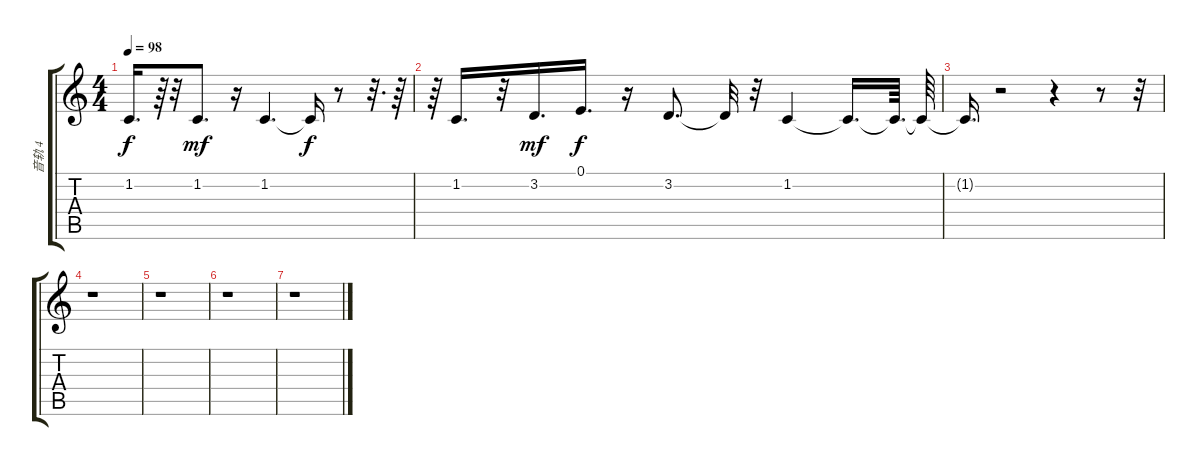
\track ("音轨 4" "音轨 4") {instrument tenorsax}
\staff {score tabs}
\tuning (E4 B3 G3 D3 A2 E2) {hide}
\ts (4 4)
\tempo 98
\clef g2
\ks c
1.2{t}.16{d dy f} r.64 r.32 1.2.8{d dy mf} r.16 1.2.4{d} 1.2{t}.16{dy f} r.8 r.32{d} r.64 |
r.64 1.2.16{d} r.32 3.2.16{d dy mf} 0.1.16{d dy f} r.16 3.2.8{d} 3.2{t}.32 r.32 1.2.4 1.2{t}.16{d} 1.2{t}.64{d} 1.2{t}.64 |
1.2{t}.16{d} r.2 r.4 r.8 r.32 |
r.1 |
r.1 |
r.1 |
r.1
